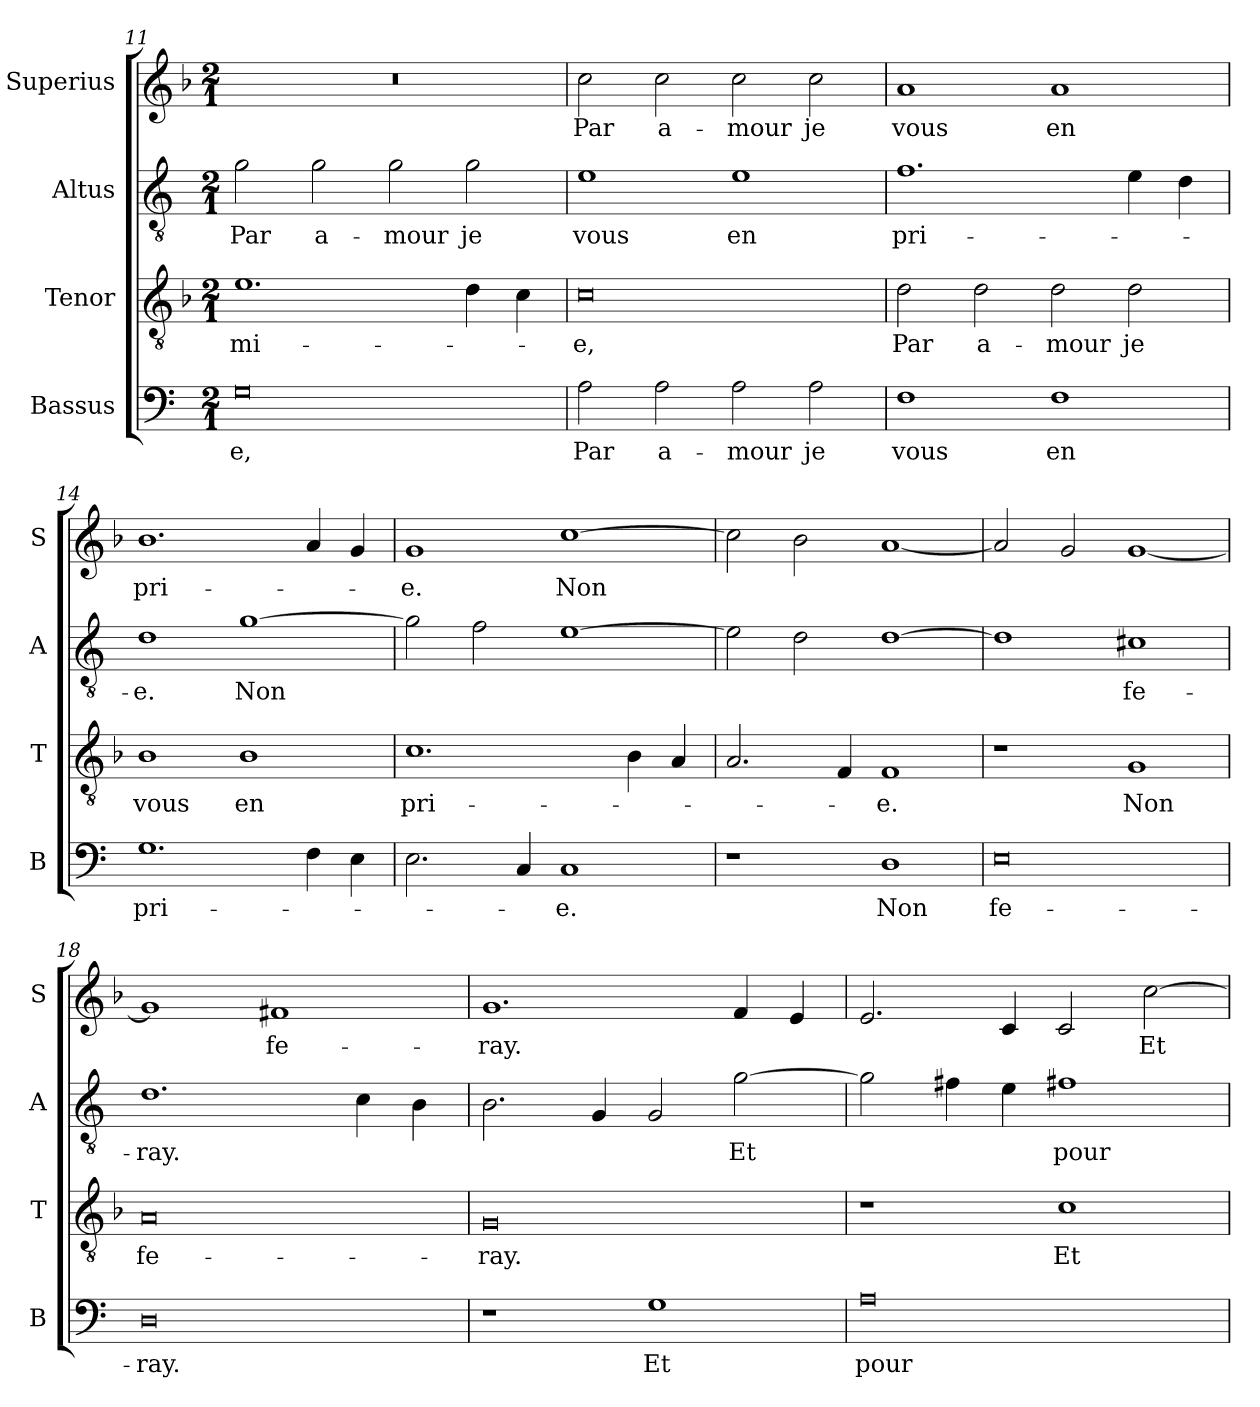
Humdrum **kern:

**kern	**text	**kern	**text	**kern	**text	**kern	**text
*part4	*part4	*part3	*part3	*part2	*part2	*part1	*part1
*staff4	*staff4	*staff3	*staff3	*staff2	*staff2	*staff1	*staff1
*I"Bassus	*	*I"Tenor	*	*I"Altus	*	*I"Superius	*
*I'B	*	*I'T	*	*I'A	*	*I'S	*
*clefF4	*	*clefGv2	*	*clefGv2	*	*clefG2	*
*k[]	*	*k[b-]	*	*k[]	*	*k[b-]	*
*M2/1	*	*M2/1	*	*M2/1	*	*M2/1	*
=11	=11	=11	=11	=11	=11	=11	=11
0G	-e,	1.e	-mi-	2g\	Par	0r	.
.	.	.	.	2g\	a-	.	.
.	.	.	.	2g\	-mour	.	.
.	.	4d\	.	2g\	je	.	.
.	.	4c\	.	.	.	.	.
=12	=12	=12	=12	=12	=12	=12	=12
2A\	Par	0c	-e,	1e	vous	2cc\	Par
2A\	a-	.	.	.	.	2cc\	a-
2A\	-mour	.	.	1e	en	2cc\	-mour
2A\	je	.	.	.	.	2cc\	je
=13	=13	=13	=13	=13	=13	=13	=13
1F	vous	2d\	Par	1.f	pri-	1a	vous
.	.	2d\	a-	.	.	.	.
1F	en	2d\	-mour	.	.	1a	en
.	.	2d\	je	4e\	.	.	.
.	.	.	.	4d\	.	.	.
=14	=14	=14	=14	=14	=14	=14	=14
1.G	pri-	1B-	vous	1d	-e.	1.b-	pri-
.	.	1B-	en	[1g	Non	.	.
4F\	.	.	.	.	.	4a/	.
4E\	.	.	.	.	.	4g/	.
=15	=15	=15	=15	=15	=15	=15	=15
2.E\	.	1.c	pri-	2g\]	.	1g	-e.
.	.	.	.	2f\	.	.	.
4C/	.	.	.	.	.	.	.
1C	-e.	.	.	[1e	.	[1cc	Non
.	.	4B-\	.	.	.	.	.
.	.	4A/	.	.	.	.	.
=16	=16	=16	=16	=16	=16	=16	=16
1r	.	2.A/	.	2e\]	.	2cc\]	.
.	.	.	.	2d\	.	2b-\	.
.	.	4F/	.	.	.	.	.
1D	Non	1F	-e.	[1d	.	[1a	.
=17	=17	=17	=17	=17	=17	=17	=17
0E	fe-	1r	.	1d]	.	2a/]	.
.	.	.	.	.	.	2g/	.
.	.	1G	Non	1c#X	fe-	[1g	.
=18	=18	=18	=18	=18	=18	=18	=18
0D	-ray.	0A	fe-	1.d	-ray.	1g]	.
.	.	.	.	.	.	1f#X	fe-
.	.	.	.	4c\	.	.	.
.	.	.	.	4B\	.	.	.
=19	=19	=19	=19	=19	=19	=19	=19
1r	.	0G	-ray.	2.B\	.	1.g	-ray.
.	.	.	.	4G/	.	.	.
1G	Et	.	.	2G/	.	.	.
.	.	.	.	[2g\	Et	4f/	.
.	.	.	.	.	.	4e/	.
=20	=20	=20	=20	=20	=20	=20	=20
0A	pour	1r	.	2g\]	.	2.e/	.
.	.	.	.	4f#X\	.	.	.
.	.	.	.	4e\	.	4c/	.
.	.	1c	Et	1f#X	pour	2c/	.
.	.	.	.	.	.	[2cc\	Et
=	=	=	=	=	=	=	=
*-	*-	*-	*-	*-	*-	*-	*-
